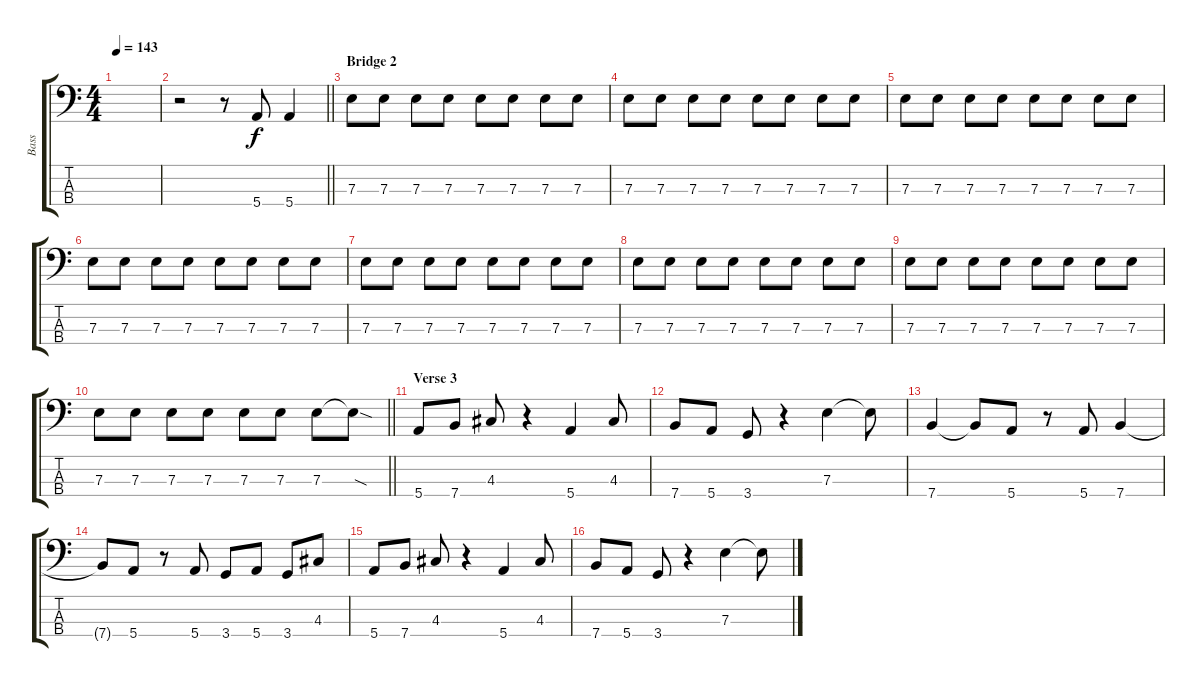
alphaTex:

\track ("Bass" "Bass") {instrument electricbasspick}
\staff {score tabs}
\tuning (G2 D2 A1 E1) {hide}
\ts (4 4)
\tempo 143
\clef f4
\ks c
|
\barLineRight lightlight
r.2 r.8 5.4.8 5.4.4 |
\section ("" "Bridge 2")
7.3.8 7.3.8 7.3.8 7.3.8 7.3.8 7.3.8 7.3.8 7.3.8 |
7.3.8 7.3.8 7.3.8 7.3.8 7.3.8 7.3.8 7.3.8 7.3.8 |
7.3.8 7.3.8 7.3.8 7.3.8 7.3.8 7.3.8 7.3.8 7.3.8 |
7.3.8 7.3.8 7.3.8 7.3.8 7.3.8 7.3.8 7.3.8 7.3.8 |
7.3.8 7.3.8 7.3.8 7.3.8 7.3.8 7.3.8 7.3.8 7.3.8 |
7.3.8 7.3.8 7.3.8 7.3.8 7.3.8 7.3.8 7.3.8 7.3.8 |
7.3.8 7.3.8 7.3.8 7.3.8 7.3.8 7.3.8 7.3.8 7.3.8 |
\barLineRight lightlight
7.3.8 7.3.8 7.3.8 7.3.8 7.3.8 7.3.8 7.3.8 7.3{sod t}.8 |
\section ("" "Verse 3")
5.4.8 7.4.8 4.3.8 r.4 5.4.4 4.3.8 |
7.4.8 5.4.8 3.4.8 r.4 7.3.4 7.3{t}.8 |
7.4.4 7.4{t}.8 5.4.8 r.8 5.4.8 7.4.4 |
7.4{t}.8 5.4.8 r.8 5.4.8 3.4.8 5.4.8 3.4.8 4.3.8 |
5.4.8 7.4.8 4.3.8 r.4 5.4.4 4.3.8 |
7.4.8 5.4.8 3.4.8 r.4 7.3.4 7.3{t}.8
